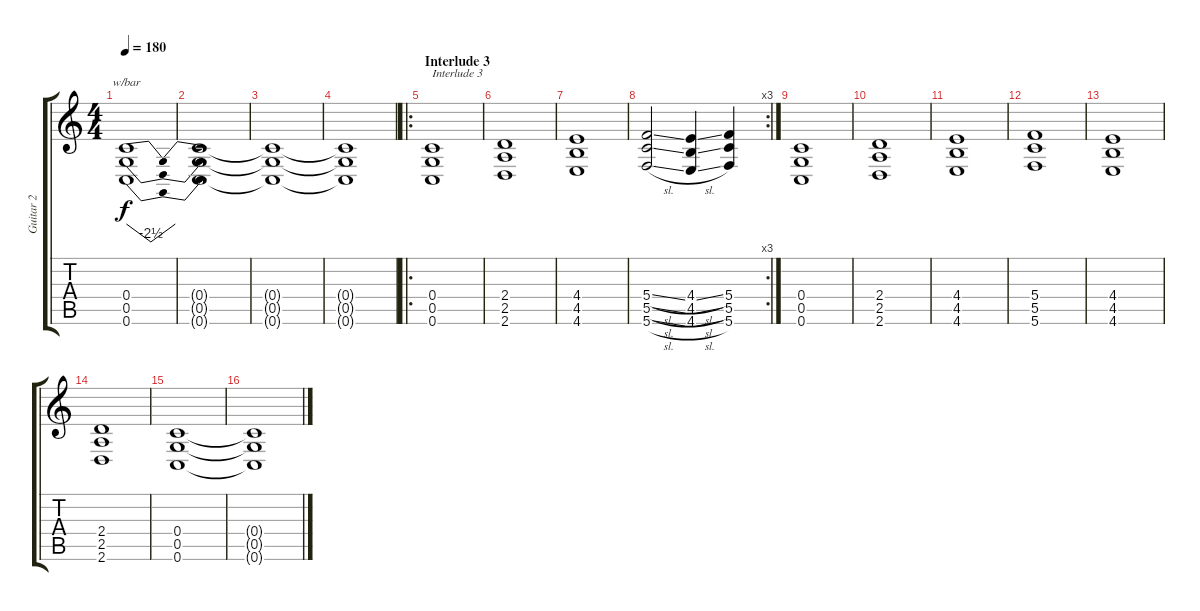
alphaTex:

\track ("Guitar 2" "Guitar 2") {instrument distortionguitar}
\staff {score tabs}
\tuning (D4 A3 F3 C3 G2 C2) {hide}
\ts (4 4)
\tempo 180
\clef g2
\ks c
(0.4 0.5 0.6).1{tbe (dip default 0 0 30 -10 60 0) dy f} |
(0.4{t} 0.5{t} 0.6{t}).1 |
(0.4{t} 0.5{t} 0.6{t}).1 |
(0.4{t} 0.5{t} 0.6{t}).1 |
\ro
\section ("" "Interlude 3")
(0.4 0.5 0.6).1{txt "Interlude 3"} |
(2.4 2.5 2.6).1 |
(4.4 4.5 4.6).1 |
\rc 3
(5.4{sl} 5.5{sl} 5.6{sl}).2 (4.4{sl} 4.5{sl} 4.6{sl}).4 (5.4 5.5 5.6).4 |
(0.4 0.5 0.6).1 |
(2.4 2.5 2.6).1 |
(4.4 4.5 4.6).1 |
(5.4 5.5 5.6).1 |
(4.4 4.5 4.6).1 |
(2.4 2.5 2.6).1 |
(0.4 0.5 0.6).1 |
(0.4{t} 0.5{t} 0.6{t}).1
